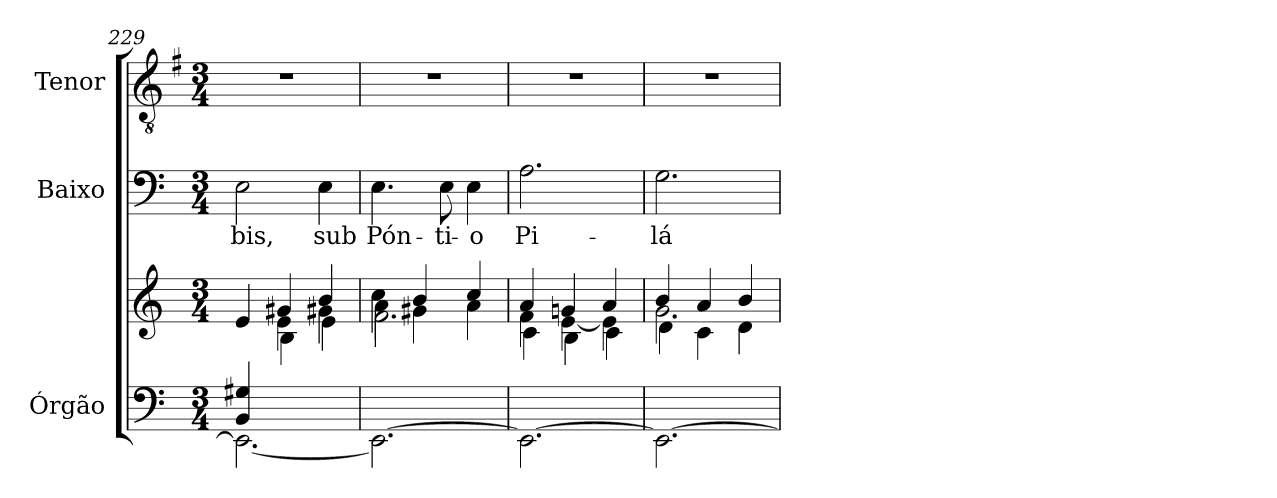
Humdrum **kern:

**kern	**kern	**kern	**text	**kern
*part3	*part3	*part2	*part2	*part1
*staff4	*staff3	*staff2	*staff2	*staff1
*I"Órgão	*	*I"Baixo	*	*I"Tenor
*I'Órg.	*	*	*	*I'Tr.
*clefF4	*clefG2	*clefF4	*	*clefGv2
*	*	*	*	*ITrd4c7
*k[]	*k[]	*k[]	*	*k[]
*C:	*C:	*C:	*	*C:
*M3/4	*M3/4	*M3/4	*	*M3/4
=229	=229	=229	=229	=229
*^	*^	*	*	*
*	*	*	*^	*	*	*
!	!	!	!	!	!	!LO:LY:b:color=#000000	!LO:N:vis=1
4BBi/ 4G#Xi	2.EEi\_<	4ei/	4ryy	4ryy	2Ei\	-bis,	2.r
2ryy	.	4g#Xi/	4ei\	4Bi\	.	.	.
!	!	!	!	!	!	!LO:LY:b:color=#000000	!
.	.	4bi/	4g#Xi\	4ei\	4Ei\	sub	.
*v	*v	*	*	*	*	*	*
=230	=230	=230	=230	=230	=230	=230
!	!	!	!	!	!LO:LY:b:color=#000000	!LO:N:vis=1
2.EEi\_<	4cci\	4ai\	2.fi\	4.Ei\	Pón-	2.r
.	4bi/	4g#Xi\	.	.	.	.
!	!	!	!	!	!LO:LY:b:color=#000000	!
.	.	.	.	8Ei\	-ti-	.
!	!	!	!	!	!LO:LY:b:color=#000000	!
.	4cci/	4ai\	.	4Ei\	-o	.
=231	=231	=231	=231	=231	=231	=231
!	!	!	!	!	!LO:LY:b:color=#000000	!LO:N:vis=1
2.EEi\_<	4ai/	4fi\	4ci\	2.Ai\	Pi-	2.r
.	4gni/	[<4ei\	4Bi\	.	.	.
.	4ai/	4ei\]	4ci\	.	.	.
=232	=232	=232	=232	=232	=232	=232
!	!	!	!	!	!LO:LY:b:color=#000000	!LO:N:vis=1
2.EEi\_<	4bi/	2.gi\	4di\	2.Gi\	-lá-	2.r
.	4ai/	.	4ci\	.	.	.
.	4bi/	.	4di\	.	.	.
*	*v	*v	*v	*	*	*
=	=	=	=	=
*-	*-	*-	*-	*-
